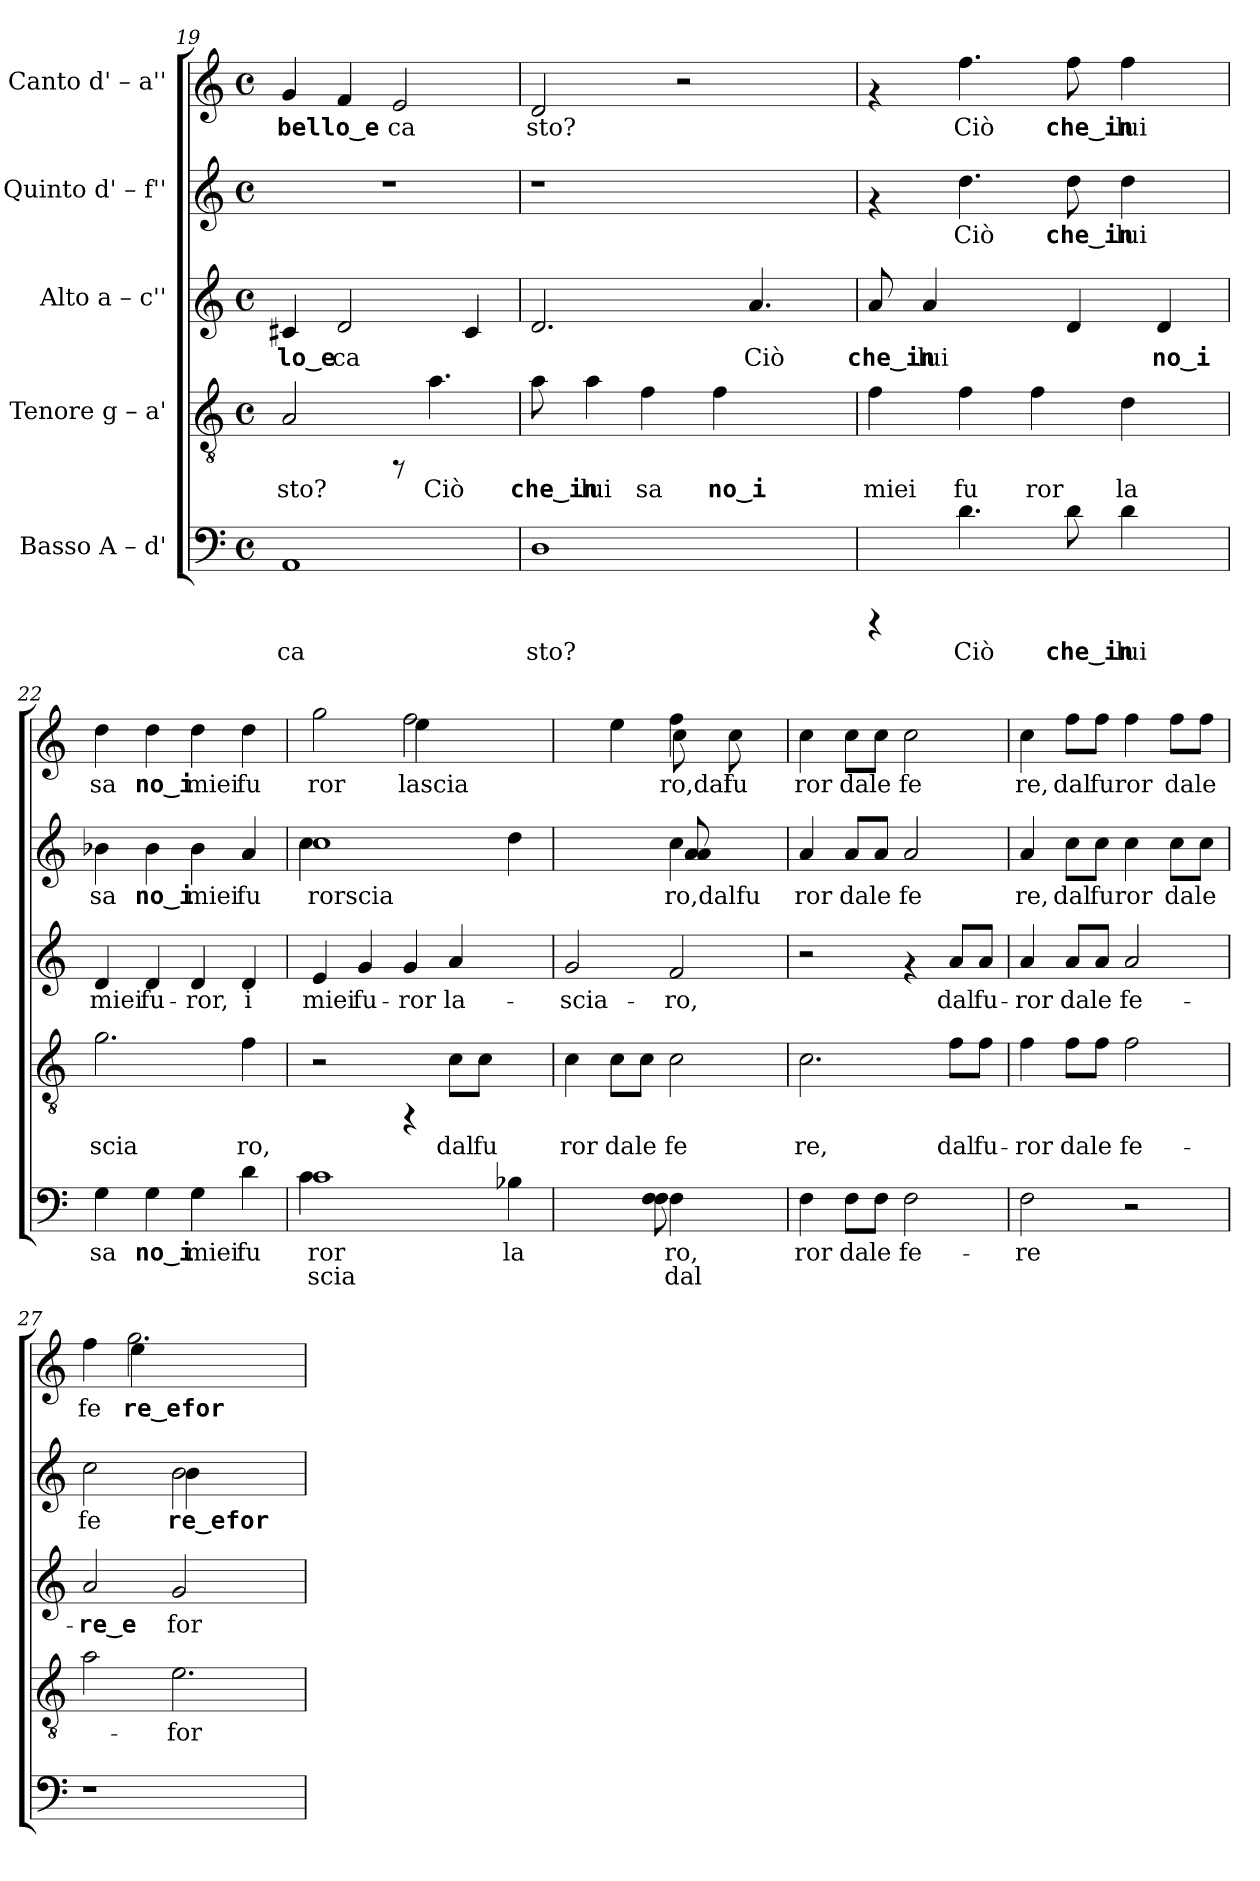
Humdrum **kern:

**kern	**text	**text	**kern	**text	**kern	**text	**kern	**text	**kern	**text
*part5	*part5	*part5	*part4	*part4	*part3	*part3	*part2	*part2	*part1	*part1
*staff5	*staff5	*staff5	*staff4	*staff4	*staff3	*staff3	*staff2	*staff2	*staff1	*staff1
*I"Basso  A – d'	*	*	*I"Tenore  g – a'	*	*I"Alto  a – c''	*	*I"Quinto  d' – f''	*	*I"Canto  d' – a''	*
!!LO:LB:g=z
*clefF4	*	*	*clefGv2	*	*clefG2	*	*clefG2	*	*clefG2	*
*k[]	*	*	*k[]	*	*k[]	*	*k[]	*	*k[]	*
*C:	*	*	*C:	*	*C:	*	*C:	*	*C:	*
*M4/4	*	*	*M4/4	*	*M4/4	*	*M4/4	*	*M4/4	*
*met(c)	*	*	*met(c)	*	*met(c)	*	*met(c)	*	*met(c)	*
=19	=19	=19	=19	=19	=19	=19	=19	=19	=19	=19
!	!LO:LY:b:cj	!	!	!LO:LY:b:cj	!	!LO:LY:b:rj	!	!	!	!LO:LY:b:cj
1AA	ca	.	2A/	sto?	4c#X/	lo‿e	1r	.	4g/	bello‿e
!	!	!	!	!	!	!LO:LY:b:rj	!	!	!	!LO:LY:b:cj
.	.	.	.	.	2d/	ca-	.	.	4f/	.
!	!	!	!	!	!	!	!	!	!	!LO:LY:b:cj
.	.	.	8rFF	.	.	.	.	.	2e/	ca
!	!	!	!	!LO:LY:b:cj	!	!	!	!	!	!
.	.	.	4.a\	Ciò	.	.	.	.	.	.
!	!	!	!	!	!	!LO:LY:b:rj	!	!	!	!
.	.	.	.	.	4c#/	--	.	.	.	.
=20	=20	=20	=20	=20	=20	=20	=20	=20	=20	=20
!	!LO:LY:b:cj	!	!	!LO:LY:b:cj	!	!	!	!	!	!LO:LY:b:cj
1D	sto?	.	8a\	che‿in	2.d/	.	1r	.	2d/	sto?
!	!	!	!	!LO:LY:b:cj	!	!	!	!	!	!
.	.	.	4a\	lui	.	.	.	.	.	.
!	!	!	!	!LO:LY:b:cj	!	!	!	!	!	!
.	.	.	4f\	sa	.	.	.	.	.	.
.	.	.	.	.	.	.	.	.	2r	.
!	!	!	!	!LO:LY:b:cj	!	!	!	!	!	!
.	.	.	4f\	no‿i	.	.	.	.	.	.
!	!	!	!	!	!	!LO:LY:b:rj	!	!	!	!
.	.	.	.	.	4.a/	-Ciò	.	.	.	.
.	.	.	4ryy	.	.	.	.	.	.	.
8ryy	.	.	.	.	.	.	8ryy	.	8ryy	.
=21	=21	=21	=21	=21	=21	=21	=21	=21	=21	=21
!	!	!	!	!LO:LY:b:cj	!	!LO:LY:b:rj	!	!	!	!
4rCCC	.	.	4f\	miei	8a/	che‿in	4rf	.	4rf	.
!	!	!	!	!	!	!LO:LY:b:rj	!	!	!	!
.	.	.	.	.	4a/	lui	.	.	.	.
!	!LO:LY:b:cj	!	!	!LO:LY:b:cj	!	!	!	!LO:LY:b:rj	!	!LO:LY:b:cj
4.d\	Ciò	.	4f\	fu	.	.	4.dd\	Ciò	4.ff\	Ciò
.	.	.	.	.	4ryy	.	.	.	.	.
!	!	!	!	!LO:LY:b:cj	!	!	!	!	!	!
.	.	.	4f\	ror	.	.	.	.	.	.
!	!LO:LY:b:cj	!	!	!	!	!	!	!LO:LY:b:rj	!	!LO:LY:b:cj
8d\	che‿in	.	.	.	4d/	.	8dd\	che‿in	8ff\	che‿in
!	!LO:LY:b:cj	!	!	!LO:LY:b:cj	!	!	!	!LO:LY:b:rj	!	!LO:LY:b:cj
4d\	lui	.	4d\	la	.	.	4dd\	lui	4ff\	lui
!	!	!	!	!	!	!LO:LY:b:rj	!	!	!	!
.	.	.	.	.	4d/	no‿i	.	.	.	.
8ryy	.	.	8ryy	.	.	.	8ryy	.	8ryy	.
=22	=22	=22	=22	=22	=22	=22	=22	=22	=22	=22
!	!LO:LY:b:cj	!	!	!LO:LY:b:cj	!	!LO:LY:b:rj	!	!LO:LY:b:rj	!	!LO:LY:b:cj
4G\	sa	.	2.g\	scia	4d/	miei	4b-X\	sa	4dd\	sa
!	!LO:LY:b:cj	!	!	!	!	!LO:LY:b:rj	!	!LO:LY:b:rj	!	!LO:LY:b:cj
4G\	no‿i	.	.	.	4d/	fu-	4b-\	no‿i	4dd\	no‿i
!	!LO:LY:b:cj	!	!	!	!	!LO:LY:b:rj	!	!LO:LY:b:rj	!	!LO:LY:b:cj
4G\	miei	.	.	.	4d/	-ror,	4b-\	miei	4dd\	miei
!	!LO:LY:b:cj	!	!	!LO:LY:b:cj	!	!LO:LY:b:rj	!	!LO:LY:b:rj	!	!LO:LY:b:cj
4d\	fu	.	4f\	ro,	4d/	i	4a/	fu	4dd\	fu
=23	=23	=23	=23	=23	=23	=23	=23	=23	=23	=23
*^	*	*	*	*	*	*	*	*	*	*
!	!	!LO:LY:b:cj	!LO:LY:b:cj	!	!	!	!LO:LY:b:rj	!	!LO:LY:b:rj	!	!LO:LY:b:cj
*	*	*	*	*	*	*	*	*^	*	*^	*
1c	4c\	ror	scia	2r	.	4e/	miei	1cc	4cc\	rorscia	2gg\	2ryy	ror
!	!	!	!	!	!	!	!LO:LY:b:rj	!	!	!	!	!	!
.	1ryy	.	.	.	.	4g/	fu-	.	1ryy	.	.	.	.
!	!	!	!	!	!	!	!LO:LY:b:rj	!	!	!	!	!	!LO:LY:b:cj
.	.	.	.	4rFF	.	4g/	-ror	.	.	.	2ff\	4ee\	lascia
!	!	!	!	!	!LO:LY:b:cj	!	!LO:LY:b:rj	!	!	!	!	!	!
.	.	.	.	8c\L	dal	4a/	la-	.	.	.	.	4ryy	.
!	!	!	!	!	!LO:LY:b:cj	!	!	!	!	!	!	!	!
.	.	.	.	8c\J	fu	.	.	.	.	.	.	.	.
!	!	!LO:LY:b:cj	!LO:LY:b:cj	!	!	!	!	!	!	!LO:LY:b:rj	!	!	!
4B-X\	.	la	.	4ryy	.	4ryy	.	4dd\	.	.	4ryy	4ryy	.
=24	=24	=24	=24	=24	=24	=24	=24	=24	=24	=24	=24	=24	=24
!	!	!	!	!	!LO:LY:b:cj	!	!LO:LY:b:rj	!	!	!	!	!	!
2ryy	2ryy	.	.	4c\	ror	2g/	-scia-	2ryy	2ryy	.	4ryy	2ryy	.
!	!	!	!	!	!LO:LY:b:cj	!	!	!	!	!	!	!	!LO:LY:b:cj
.	.	.	.	8c\L	da	.	.	.	.	.	4ee\	.	.
!	!	!	!	!	!LO:LY:b:cj	!	!	!	!	!	!	!	!
.	.	.	.	8c\J	le	.	.	.	.	.	.	.	.
!	!	!LO:LY:b:cj	!LO:LY:b:cj	!	!LO:LY:b:cj	!	!LO:LY:b:rj	!	!	!LO:LY:b:rj	!	!	!LO:LY:b:cj
4F\	8F\ 8F\	ro,	dal	2c\	fe	2f/	-ro,	4cc\	8a/ 8a/	ro,dalfu	4ff\	8cc\	ro,dal
.	4ryy	.	.	.	.	.	.	.	4ryy	.	.	8ryy	.
!	!	!	!	!	!	!	!	!	!	!	!	!	!LO:LY:b:cj
4ryy	.	.	.	.	.	.	.	4ryy	.	.	8cc\	4ryy	fu
.	8ryy	.	.	.	.	.	.	.	8ryy	.	8ryy	.	.
*	*	*	*	*	*	*	*	*	*	*	*v	*v	*
!!LO:PB:g=z
=25	=25	=25	=25	=25	=25	=25	=25	=25	=25	=25	=25	=25
!	!	!LO:LY:b:cj	!	!	!LO:LY:b:cj	!	!	!	!	!LO:LY:b:rj	!	!LO:LY:b:cj
*v	*v	*	*	*	*	*	*	*v	*v	*	*	*
4F\	ror	.	2.c\	re,	2r	.	4a/	ror	4cc\	ror
!	!LO:LY:b:cj	!	!	!	!	!	!	!LO:LY:b:rj	!	!LO:LY:b:cj
8F\L	da	.	.	.	.	.	8a/L	da	8cc\L	da
!	!LO:LY:b:cj	!	!	!	!	!	!	!LO:LY:b:rj	!	!LO:LY:b:cj
8F\J	le	.	.	.	.	.	8a/J	le	8cc\J	le
!	!LO:LY:b:cj	!	!	!	!	!	!	!LO:LY:b:rj	!	!LO:LY:b:cj
2F\	fe-	.	.	.	4rf	.	2a/	fe	2cc\	fe
!	!	!	!	!LO:LY:b:cj	!	!LO:LY:b:rj	!	!	!	!
.	.	.	8f\L	dal	8a/L	dal	.	.	.	.
!	!	!	!	!LO:LY:b:cj	!	!LO:LY:b:rj	!	!	!	!
.	.	.	8f\J	fu-	8a/J	fu-	.	.	.	.
=26	=26	=26	=26	=26	=26	=26	=26	=26	=26	=26
!	!LO:LY:b:cj	!	!	!LO:LY:b:cj	!	!LO:LY:b:rj	!	!LO:LY:b:rj	!	!LO:LY:b:cj
2F\	-re	.	4f\	-ror	4a/	-ror	4a/	re,	4cc\	re,
!	!	!	!	!LO:LY:b:cj	!	!LO:LY:b:rj	!	!LO:LY:b:rj	!	!LO:LY:b:cj
.	.	.	8f\L	da	8a/L	da	8cc\L	dal	8ff\L	dal
!	!	!	!	!LO:LY:b:cj	!	!LO:LY:b:rj	!	!LO:LY:b:rj	!	!LO:LY:b:cj
.	.	.	8f\J	le	8a/J	le	8cc\J	furor	8ff\J	furor
!	!	!	!	!LO:LY:b:cj	!	!LO:LY:b:rj	!	!LO:LY:b:rj	!	!LO:LY:b:cj
2r	.	.	2f\	fe-	2a/	fe-	4cc\	.	4ff\	.
!	!	!	!	!	!	!	!	!LO:LY:b:rj	!	!LO:LY:b:cj
.	.	.	.	.	.	.	8cc\L	da	8ff\L	da
!	!	!	!	!	!	!	!	!LO:LY:b:rj	!	!LO:LY:b:cj
.	.	.	.	.	.	.	8cc\J	le	8ff\J	le
=27	=27	=27	=27	=27	=27	=27	=27	=27	=27	=27
!	!	!	!	!	!	!LO:LY:b:rj	!	!LO:LY:b:rj	!	!LO:LY:b:cj
*	*	*	*	*	*	*	*^	*	*^	*
1r	.	.	2a\	.	2a/	-re‿e	2cc\	2ryy	fe	4ff\	4ryy	fe
!	!	!	!	!	!	!	!	!	!	!	!	!LO:LY:b:cj
.	.	.	.	.	.	.	.	.	.	2.gg\	4ee\	re‿efor
!	!	!	!	!LO:LY:b:cj	!	!LO:LY:b:rj	!	!	!LO:LY:b:rj	!	!	!
.	.	.	2.e\	-for-	2g/	for-	2b\	4b\	re‿efor	.	4ryy	.
.	.	.	.	.	.	.	.	4ryy	.	.	2ryy	.
4ryy	.	.	.	.	4ryy	.	4ryy	4ryy	.	4ryy	.	.
*	*	*	*	*	*	*	*v	*v	*	*	*	*
*	*	*	*	*	*	*	*	*	*v	*v	*
=	=	=	=	=	=	=	=	=	=	=
*-	*-	*-	*-	*-	*-	*-	*-	*-	*-	*-
